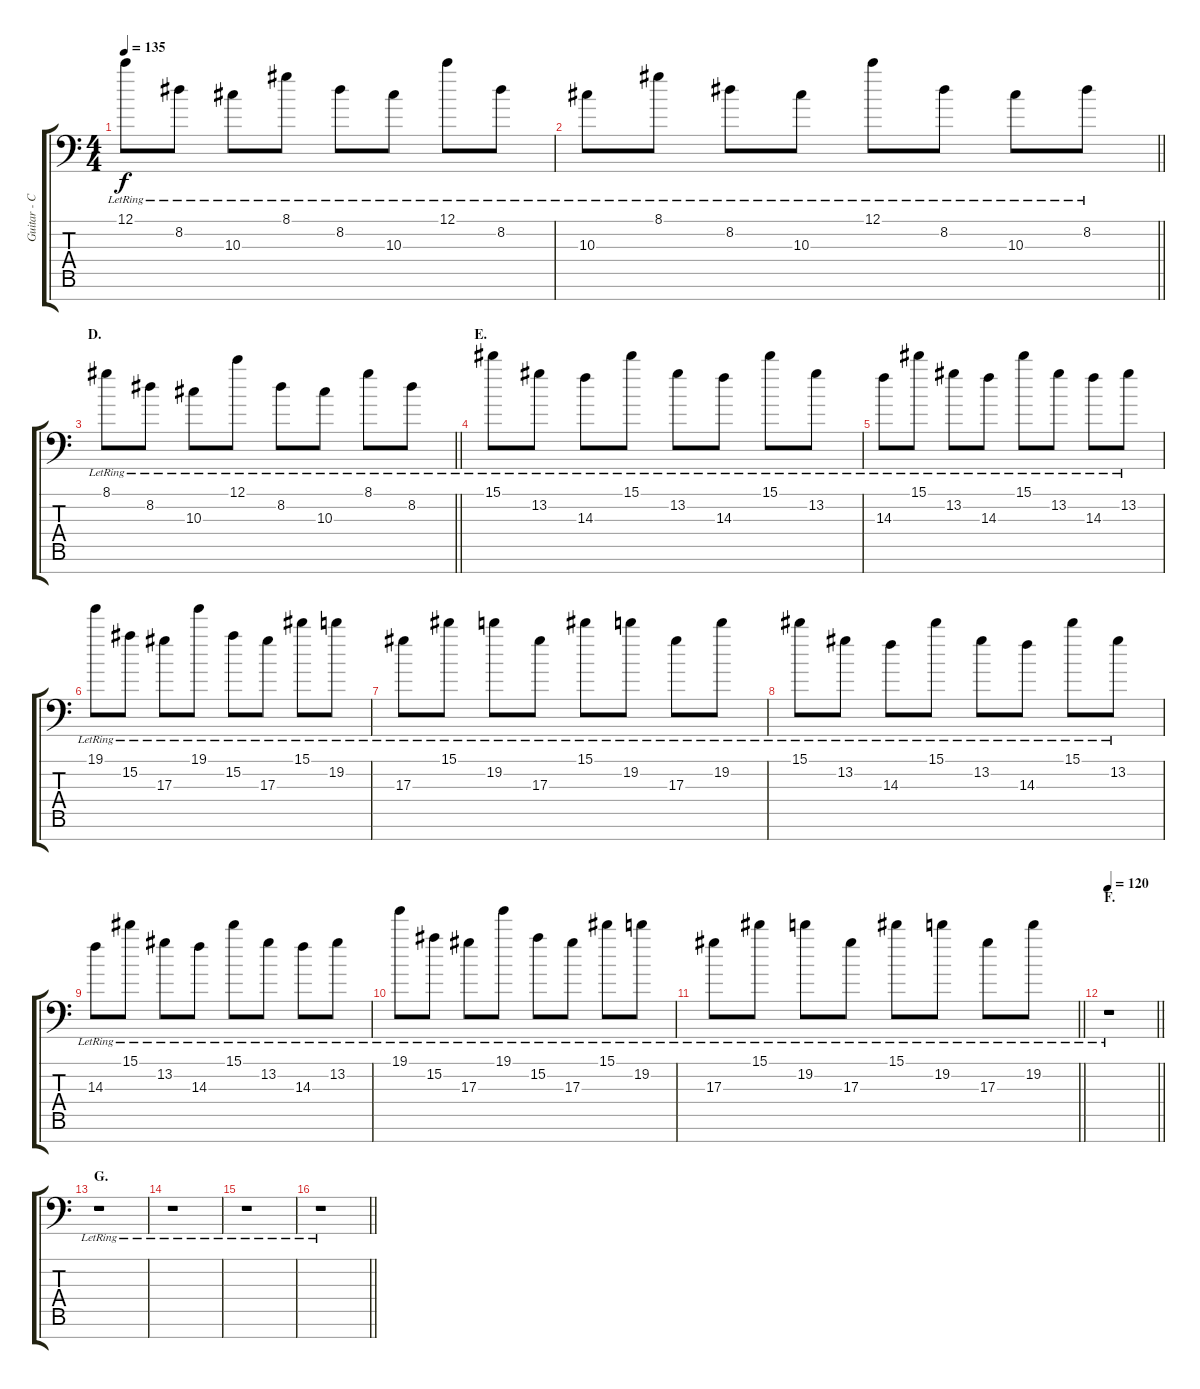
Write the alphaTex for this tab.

\track ("Guitar - Center" "Guitar - C") {instrument distortionguitar}
\staff {score tabs}
\tuning (C4 G3 Eb3 Bb2 F2 Bb1 Ab1) {hide}
\ts (4 4)
\tempo 135
\clef f4
\ks c
12.1{lr}.8{dy f} 8.2{lr}.8 10.3{lr}.8 8.1{lr}.8 8.2{lr}.8 10.3{lr}.8 12.1{lr}.8 8.2{lr}.8 |
\barLineRight lightlight
10.3{lr}.8 8.1{lr}.8 8.2{lr}.8 10.3{lr}.8 12.1{lr}.8 8.2{lr}.8 10.3{lr}.8 8.2{lr}.8 |
\section ("" "D.")
\barLineRight lightlight
8.1{lr}.8 8.2{lr}.8 10.3{lr}.8 12.1{lr}.8 8.2{lr}.8 10.3{lr}.8 8.1{lr}.8 8.2{lr}.8 |
\section ("" "E.")
15.1{lr}.8 13.2{lr}.8 14.3{lr}.8 15.1{lr}.8 13.2{lr}.8 14.3{lr}.8 15.1{lr}.8 13.2{lr}.8 |
14.3{lr}.8 15.1{lr}.8 13.2{lr}.8 14.3{lr}.8 15.1{lr}.8 13.2{lr}.8 14.3{lr}.8 13.2{lr}.8 |
19.1{lr}.8 15.2{lr}.8 17.3{lr}.8 19.1{lr}.8 15.2{lr}.8 17.3{lr}.8 15.1{lr}.8 19.2{lr}.8 |
17.3{lr}.8 15.1{lr}.8 19.2{lr}.8 17.3{lr}.8 15.1{lr}.8 19.2{lr}.8 17.3{lr}.8 19.2{lr}.8 |
15.1{lr}.8 13.2{lr}.8 14.3{lr}.8 15.1{lr}.8 13.2{lr}.8 14.3{lr}.8 15.1{lr}.8 13.2{lr}.8 |
14.3{lr}.8 15.1{lr}.8 13.2{lr}.8 14.3{lr}.8 15.1{lr}.8 13.2{lr}.8 14.3{lr}.8 13.2{lr}.8 |
19.1{lr}.8 15.2{lr}.8 17.3{lr}.8 19.1{lr}.8 15.2{lr}.8 17.3{lr}.8 15.1{lr}.8 19.2{lr}.8 |
\barLineRight lightlight
17.3{lr}.8 15.1{lr}.8 19.2{lr}.8 17.3{lr}.8 15.1{lr}.8 19.2{lr}.8 17.3{lr}.8 19.2{lr}.8 |
\section ("" "F.")
\tempo 120
\barLineRight lightlight
r.1 |
\section ("" "G.")
r.1 |
r.1 |
r.1 |
\barLineRight lightlight
r.1
